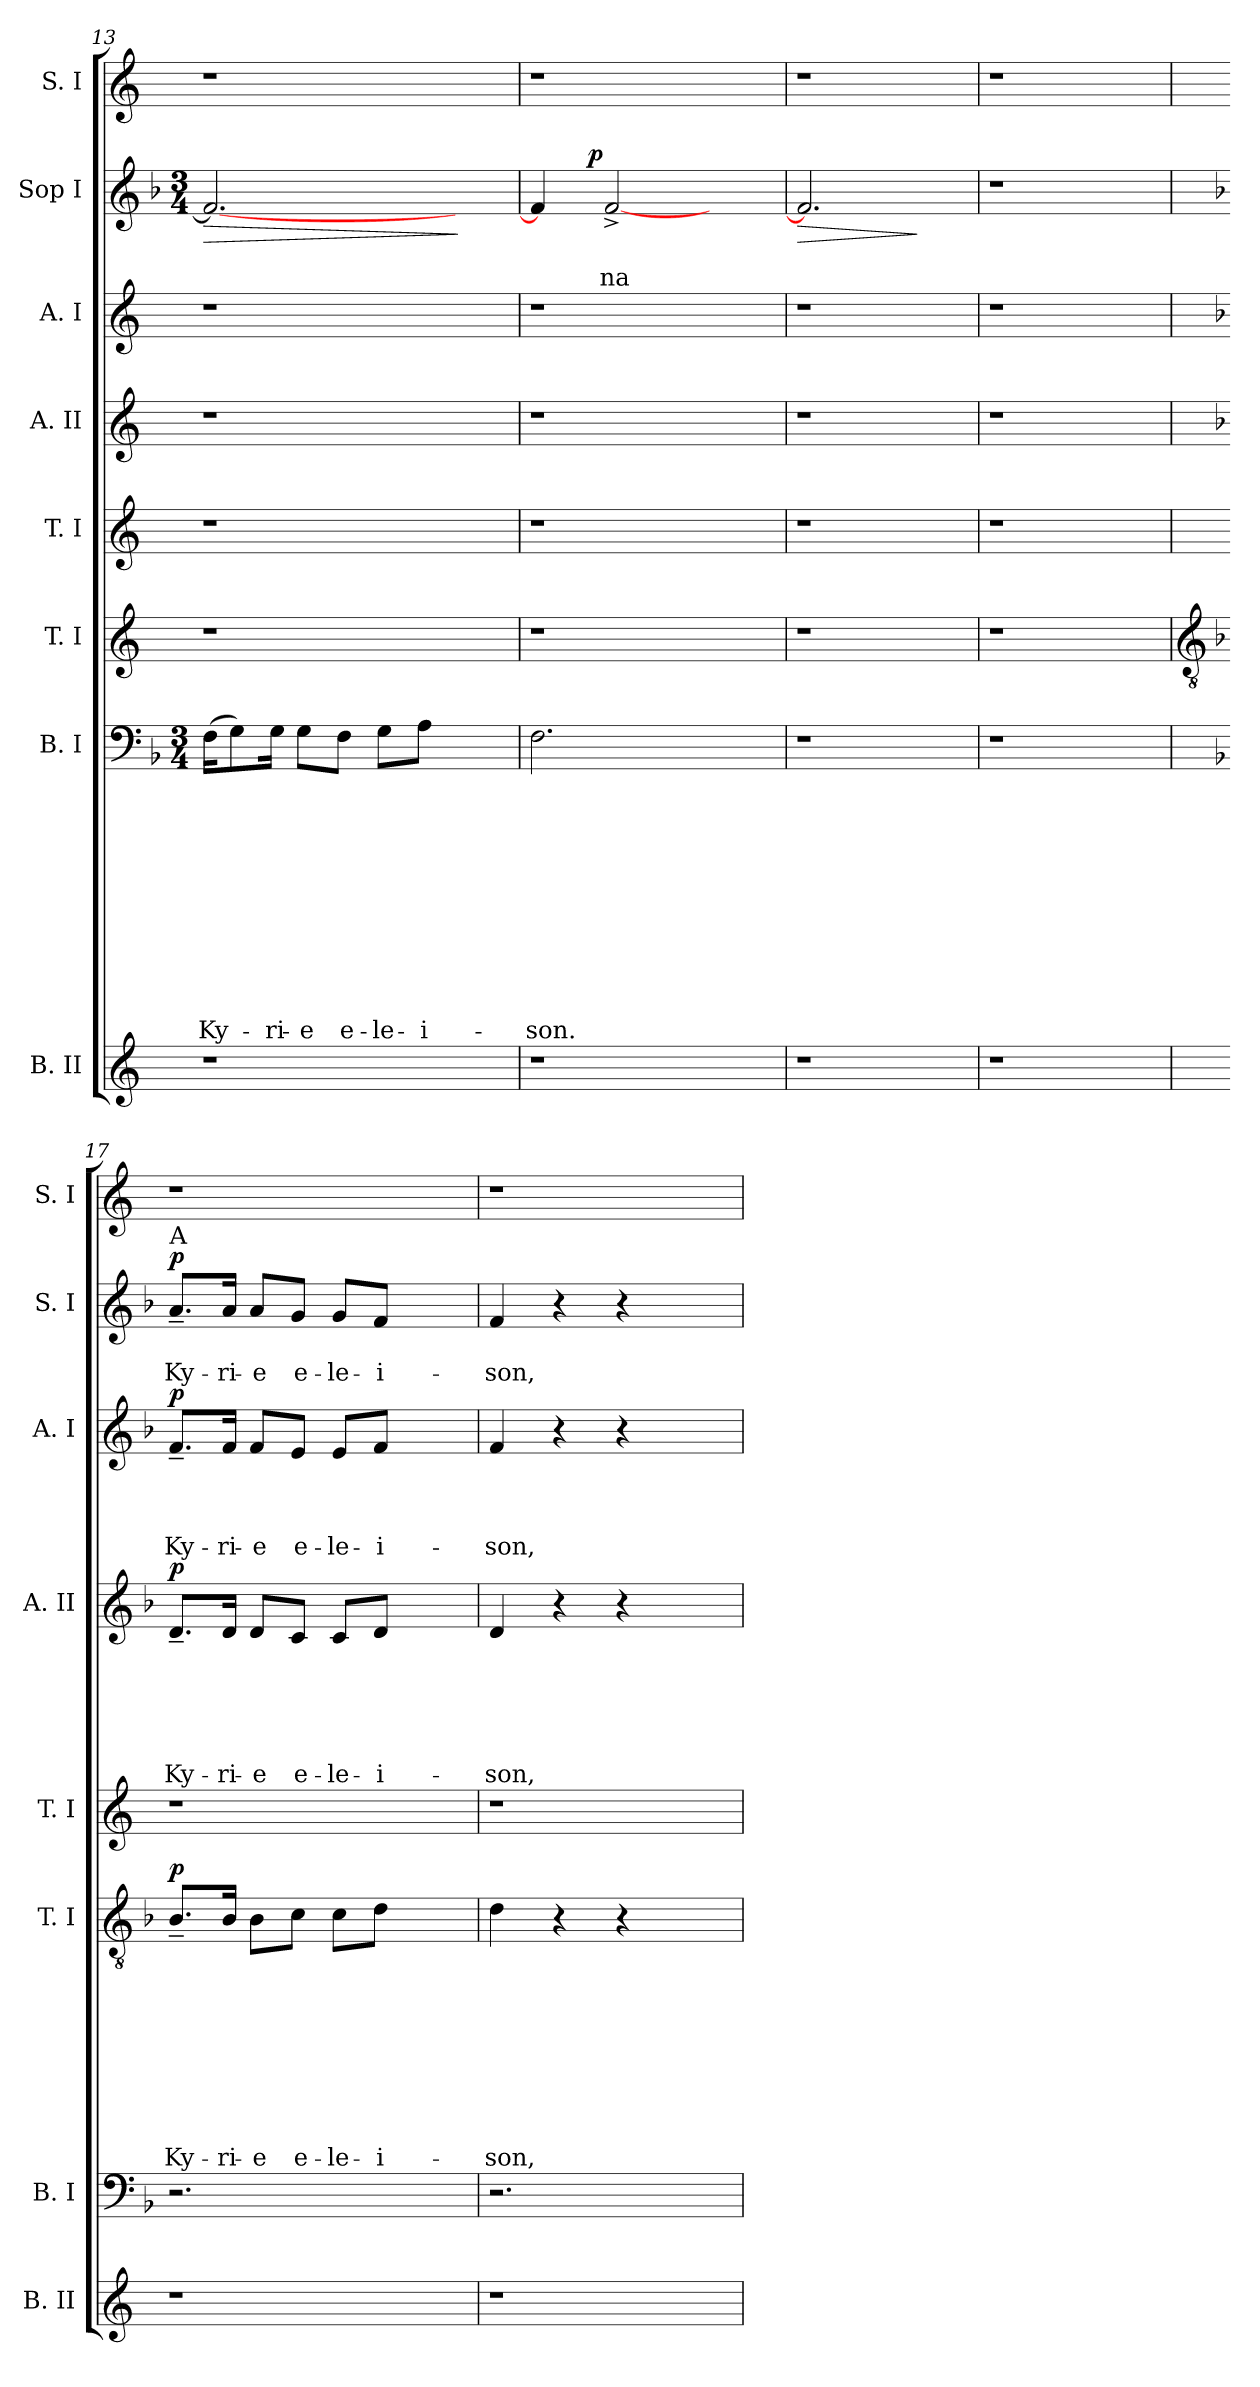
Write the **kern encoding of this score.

**kern	**kern	**text	**text	**text	**text	**text	**text	**text	**text	**text	**text	**text	**kern	**text	**text	**text	**text	**text	**text	**text	**text	**text	**dynam	**kern	**kern	**text	**text	**text	**text	**text	**text	**dynam	**kern	**text	**text	**text	**text	**dynam	**kern	**text	**text	**dynam	**kern
*part8	*part7	*part7	*part7	*part7	*part7	*part7	*part7	*part7	*part7	*part7	*part7	*part7	*part6	*part6	*part6	*part6	*part6	*part6	*part6	*part6	*part6	*part6	*part6	*part5	*part4	*part4	*part4	*part4	*part4	*part4	*part4	*part4	*part3	*part3	*part3	*part3	*part3	*part3	*part2	*part2	*part2	*part2	*part1
*staff8	*staff7	*staff7	*staff7	*staff7	*staff7	*staff7	*staff7	*staff7	*staff7	*staff7	*staff7	*staff7	*staff6	*staff6	*staff6	*staff6	*staff6	*staff6	*staff6	*staff6	*staff6	*staff6	*staff6	*staff5	*staff4	*staff4	*staff4	*staff4	*staff4	*staff4	*staff4	*staff4	*staff3	*staff3	*staff3	*staff3	*staff3	*staff3	*staff2	*staff2	*staff2	*staff2	*staff1
*I"B. II	*I"B. I	*	*	*	*	*	*	*	*	*	*	*	*I"T. I	*	*	*	*	*	*	*	*	*	*	*I"T. I	*I"A. II	*	*	*	*	*	*	*	*I"A. I	*	*	*	*	*	*I"Sop I	*	*	*	*I"S. I
*I'B. II	*I'B. I	*	*	*	*	*	*	*	*	*	*	*	*I'T. I	*	*	*	*	*	*	*	*	*	*	*I'T. I	*I'A. II	*	*	*	*	*	*	*	*I'A. I	*	*	*	*	*	*I'S. I	*	*	*	*I'S. I
*clefG2	*clefF4	*	*	*	*	*	*	*	*	*	*	*	*clefG2	*	*	*	*	*	*	*	*	*	*	*clefG2	*clefG2	*	*	*	*	*	*	*	*clefG2	*	*	*	*	*	*clefG2	*	*	*	*clefG2
*k[]	*k[b-]	*	*	*	*	*	*	*	*	*	*	*	*k[]	*	*	*	*	*	*	*	*	*	*	*k[]	*k[]	*	*	*	*	*	*	*	*k[]	*	*	*	*	*	*k[b-]	*	*	*	*k[]
*C:	*F:	*	*	*	*	*	*	*	*	*	*	*	*C:	*	*	*	*	*	*	*	*	*	*	*C:	*C:	*	*	*	*	*	*	*	*C:	*	*	*	*	*	*F:	*	*	*	*C:
*	*M3/4	*	*	*	*	*	*	*	*	*	*	*	*	*	*	*	*	*	*	*	*	*	*	*	*	*	*	*	*	*	*	*	*	*	*	*	*	*	*M3/4	*	*	*	*
=13	=13	=13	=13	=13	=13	=13	=13	=13	=13	=13	=13	=13	=13	=13	=13	=13	=13	=13	=13	=13	=13	=13	=13	=13	=13	=13	=13	=13	=13	=13	=13	=13	=13	=13	=13	=13	=13	=13	=13	=13	=13	=13	=13
!	!	!	!	!	!	!	!	!	!	!	!	!LO:LY:b	!	!	!	!	!	!	!	!	!	!	!	!	!	!	!	!	!	!	!	!	!	!	!	!	!	!	!	!	!	!LO:HP:b	!
1r	(>16F\KL	.	.	.	.	.	.	.	.	.	.	Ky-	1r	.	.	.	.	.	.	.	.	.	.	1r	1r	.	.	.	.	.	.	.	1r	.	.	.	.	.	2.f/_	.	.	>	1r
.	8G\)	.	.	.	.	.	.	.	.	.	.	.	.	.	.	.	.	.	.	.	.	.	.	.	.	.	.	.	.	.	.	.	.	.	.	.	.	.	.	.	.	.	.
!	!	!	!	!	!	!	!	!	!	!	!	!LO:LY:b	!	!	!	!	!	!	!	!	!	!	!	!	!	!	!	!	!	!	!	!	!	!	!	!	!	!	!	!	!	!	!
.	16G\Jk	.	.	.	.	.	.	.	.	.	.	-ri-	.	.	.	.	.	.	.	.	.	.	.	.	.	.	.	.	.	.	.	.	.	.	.	.	.	.	.	.	.	.	.
!	!	!	!	!	!	!	!	!	!	!	!	!LO:LY:b:rj	!	!	!	!	!	!	!	!	!	!	!	!	!	!	!	!	!	!	!	!	!	!	!	!	!	!	!	!	!	!	!
.	8G\L	.	.	.	.	.	.	.	.	.	.	-e	.	.	.	.	.	.	.	.	.	.	.	.	.	.	.	.	.	.	.	.	.	.	.	.	.	.	.	.	.	.	.
!	!	!	!	!	!	!	!	!	!	!	!	!LO:LY:b	!	!	!	!	!	!	!	!	!	!	!	!	!	!	!	!	!	!	!	!	!	!	!	!	!	!	!	!	!	!	!
.	8F\J	.	.	.	.	.	.	.	.	.	.	e-	.	.	.	.	.	.	.	.	.	.	.	.	.	.	.	.	.	.	.	.	.	.	.	.	.	.	.	.	.	.	.
!	!	!	!	!	!	!	!	!	!	!	!	!LO:LY:b	!	!	!	!	!	!	!	!	!	!	!	!	!	!	!	!	!	!	!	!	!	!	!	!	!	!	!	!	!	!	!
.	8G\L	.	.	.	.	.	.	.	.	.	.	-le-	.	.	.	.	.	.	.	.	.	.	.	.	.	.	.	.	.	.	.	.	.	.	.	.	.	.	.	.	.	.	.
!	!	!	!	!	!	!	!	!	!	!	!	!LO:LY:b	!	!	!	!	!	!	!	!	!	!	!	!	!	!	!	!	!	!	!	!	!	!	!	!	!	!	!	!	!	!	!
.	8A\J	.	.	.	.	.	.	.	.	.	.	-i-	.	.	.	.	.	.	.	.	.	.	.	.	.	.	.	.	.	.	.	.	.	.	.	.	.	.	.	.	.	.	.
.	4ryy	.	.	.	.	.	.	.	.	.	.	.	.	.	.	.	.	.	.	.	.	.	.	.	.	.	.	.	.	.	.	.	.	.	.	.	.	.	4ryy	.	.	]	.
=14	=14	=14	=14	=14	=14	=14	=14	=14	=14	=14	=14	=14	=14	=14	=14	=14	=14	=14	=14	=14	=14	=14	=14	=14	=14	=14	=14	=14	=14	=14	=14	=14	=14	=14	=14	=14	=14	=14	=14	=14	=14	=14	=14
!	!	!	!	!	!	!	!	!	!	!	!	!LO:LY:b	!	!	!	!	!	!	!	!	!	!	!	!	!	!	!	!	!	!	!	!	!	!	!	!	!	!	!	!	!	!	!
*	*	*	*	*	*	*	*	*	*	*	*	*	*	*	*	*	*	*	*	*	*	*	*	*	*	*	*	*	*	*	*	*	*	*	*	*	*	*	*^	*	*	*	*
1r	2.F\	.	.	.	.	.	.	.	.	.	.	-son.	1r	.	.	.	.	.	.	.	.	.	.	1r	1r	.	.	.	.	.	.	.	1r	.	.	.	.	.	4f/]	8..ryy	.	.	.	1r
!	!	!	!	!	!	!	!	!	!	!	!	!	!	!	!	!	!	!	!	!	!	!	!	!	!	!	!	!	!	!	!	!	!	!	!	!	!	!	!	!	!	!	!LO:DY:a	!
.	.	.	.	.	.	.	.	.	.	.	.	.	.	.	.	.	.	.	.	.	.	.	.	.	.	.	.	.	.	.	.	.	.	.	.	.	.	.	.	2ryy	.	.	p	.
!	!	!	!	!	!	!	!	!	!	!	!	!	!	!	!	!	!	!	!	!	!	!	!	!	!	!	!	!	!	!	!	!	!	!	!	!	!	!	!	!	!	!LO:LY:b	!	!
.	.	.	.	.	.	.	.	.	.	.	.	.	.	.	.	.	.	.	.	.	.	.	.	.	.	.	.	.	.	.	.	.	.	.	.	.	.	.	[<2f^</	.	.	na	.	.
.	.	.	.	.	.	.	.	.	.	.	.	.	.	.	.	.	.	.	.	.	.	.	.	.	.	.	.	.	.	.	.	.	.	.	.	.	.	.	.	4ryy	.	.	.	.
.	4ryy	.	.	.	.	.	.	.	.	.	.	.	.	.	.	.	.	.	.	.	.	.	.	.	.	.	.	.	.	.	.	.	.	.	.	.	.	.	4ryy	.	.	.	.	.
.	.	.	.	.	.	.	.	.	.	.	.	.	.	.	.	.	.	.	.	.	.	.	.	.	.	.	.	.	.	.	.	.	.	.	.	.	.	.	.	32ryy	.	.	.	.
=15	=15	=15	=15	=15	=15	=15	=15	=15	=15	=15	=15	=15	=15	=15	=15	=15	=15	=15	=15	=15	=15	=15	=15	=15	=15	=15	=15	=15	=15	=15	=15	=15	=15	=15	=15	=15	=15	=15	=15	=15	=15	=15	=15	=15
!	!LO:N:vis=1	!	!	!	!	!	!	!	!	!	!	!	!	!	!	!	!	!	!	!	!	!	!	!	!	!	!	!	!	!	!	!	!	!	!	!	!	!	!	!	!	!	!LO:HP:b	!
*	*	*	*	*	*	*	*	*	*	*	*	*	*	*	*	*	*	*	*	*	*	*	*	*	*	*	*	*	*	*	*	*	*	*	*	*	*	*	*v	*v	*	*	*	*
1r	2.r	.	.	.	.	.	.	.	.	.	.	.	1r	.	.	.	.	.	.	.	.	.	.	1r	1r	.	.	.	.	.	.	.	1r	.	.	.	.	.	2.f/]	.	.	>	1r
.	4ryy	.	.	.	.	.	.	.	.	.	.	.	.	.	.	.	.	.	.	.	.	.	.	.	.	.	.	.	.	.	.	.	.	.	.	.	.	.	4ryy	.	.	]	.
=16	=16	=16	=16	=16	=16	=16	=16	=16	=16	=16	=16	=16	=16	=16	=16	=16	=16	=16	=16	=16	=16	=16	=16	=16	=16	=16	=16	=16	=16	=16	=16	=16	=16	=16	=16	=16	=16	=16	=16	=16	=16	=16	=16
!	!LO:N:vis=1	!	!	!	!	!	!	!	!	!	!	!	!	!	!	!	!	!	!	!	!	!	!	!	!	!	!	!	!	!	!	!	!	!	!	!	!	!	!LO:N:vis=1	!	!	!	!
1r	2.r	.	.	.	.	.	.	.	.	.	.	.	1r	.	.	.	.	.	.	.	.	.	.	1r	1r	.	.	.	.	.	.	.	1r	.	.	.	.	.	2.r	.	.	.	1r
.	4ryy	.	.	.	.	.	.	.	.	.	.	.	.	.	.	.	.	.	.	.	.	.	.	.	.	.	.	.	.	.	.	.	.	.	.	.	.	.	4ryy	.	.	.	.
!!LO:LB:g=z
=17	=17	=17	=17	=17	=17	=17	=17	=17	=17	=17	=17	=17	=17	=17	=17	=17	=17	=17	=17	=17	=17	=17	=17	=17	=17	=17	=17	=17	=17	=17	=17	=17	=17	=17	=17	=17	=17	=17	=17	=17	=17	=17	=17
*	*	*	*	*	*	*	*	*	*	*	*	*	*clefGv2	*	*	*	*	*	*	*	*	*	*	*	*	*	*	*	*	*	*	*	*	*	*	*	*	*	*	*	*	*	*
*	*	*	*	*	*	*	*	*	*	*	*	*	*k[b-]	*	*	*	*	*	*	*	*	*	*	*	*k[b-]	*	*	*	*	*	*	*	*k[b-]	*	*	*	*	*	*	*	*	*	*
*	*	*	*	*	*	*	*	*	*	*	*	*	*F:	*	*	*	*	*	*	*	*	*	*	*	*F:	*	*	*	*	*	*	*	*F:	*	*	*	*	*	*	*	*	*	*
!	!	!	!	!	!	!	!	!	!	!	!	!	!	!	!	!	!	!	!	!	!	!	!	!	!	!	!	!	!	!	!	!	!	!	!	!	!	!	!LO:TX:a:t=A	!	!	!	!
!	!	!	!	!	!	!	!	!	!	!	!	!	!	!	!	!	!	!	!	!	!	!LO:LY:b	!LO:DY:a	!	!	!	!	!	!	!	!LO:LY:b	!LO:DY:a	!	!	!	!	!LO:LY:b	!LO:DY:a	!	!	!LO:LY:b	!LO:DY:a	!
1r	2.r	.	.	.	.	.	.	.	.	.	.	.	8.B-~>/L	.	.	.	.	.	.	.	.	Ky-	p	1r	8.d~</L	.	.	.	.	.	Ky-	p	8.f~</L	.	.	.	Ky-	p	8.a~</L	.	Ky-	p	1r
!	!	!	!	!	!	!	!	!	!	!	!	!	!	!	!	!	!	!	!	!	!	!LO:LY:b	!	!	!	!	!	!	!	!	!LO:LY:b	!	!	!	!	!	!LO:LY:b	!	!	!	!LO:LY:b	!	!
.	.	.	.	.	.	.	.	.	.	.	.	.	16B-/Jk	.	.	.	.	.	.	.	.	-ri-	.	.	16d/Jk	.	.	.	.	.	-ri-	.	16f/Jk	.	.	.	-ri-	.	16a/Jk	.	-ri-	.	.
!	!	!	!	!	!	!	!	!	!	!	!	!	!	!	!	!	!	!	!	!	!	!LO:LY:b	!	!	!	!	!	!	!	!	!LO:LY:b	!	!	!	!	!	!LO:LY:b	!	!	!	!LO:LY:b	!	!
.	.	.	.	.	.	.	.	.	.	.	.	.	8B-\L	.	.	.	.	.	.	.	.	-e	.	.	8d/L	.	.	.	.	.	-e	.	8f/L	.	.	.	-e	.	8a/L	.	-e	.	.
!	!	!	!	!	!	!	!	!	!	!	!	!	!	!	!	!	!	!	!	!	!	!LO:LY:b	!	!	!	!	!	!	!	!	!LO:LY:b	!	!	!	!	!	!LO:LY:b	!	!	!	!LO:LY:b	!	!
.	.	.	.	.	.	.	.	.	.	.	.	.	8c\J	.	.	.	.	.	.	.	.	e-	.	.	8c/J	.	.	.	.	.	e-	.	8e/J	.	.	.	e-	.	8g/J	.	e-	.	.
!	!	!	!	!	!	!	!	!	!	!	!	!	!	!	!	!	!	!	!	!	!	!LO:LY:b	!	!	!	!	!	!	!	!	!LO:LY:b	!	!	!	!	!	!LO:LY:b	!	!	!	!LO:LY:b	!	!
.	.	.	.	.	.	.	.	.	.	.	.	.	8c\L	.	.	.	.	.	.	.	.	-le-	.	.	8c/L	.	.	.	.	.	-le-	.	8e/L	.	.	.	-le-	.	8g/L	.	-le-	.	.
!	!	!	!	!	!	!	!	!	!	!	!	!	!	!	!	!	!	!	!	!	!	!LO:LY:b	!	!	!	!	!	!	!	!	!LO:LY:b	!	!	!	!	!	!LO:LY:b	!	!	!	!LO:LY:b	!	!
.	.	.	.	.	.	.	.	.	.	.	.	.	8d\J	.	.	.	.	.	.	.	.	-i-	.	.	8d/J	.	.	.	.	.	-i-	.	8f/J	.	.	.	-i-	.	8f/J	.	-i-	.	.
.	4ryy	.	.	.	.	.	.	.	.	.	.	.	4ryy	.	.	.	.	.	.	.	.	.	.	.	4ryy	.	.	.	.	.	.	.	4ryy	.	.	.	.	.	4ryy	.	.	.	.
=18	=18	=18	=18	=18	=18	=18	=18	=18	=18	=18	=18	=18	=18	=18	=18	=18	=18	=18	=18	=18	=18	=18	=18	=18	=18	=18	=18	=18	=18	=18	=18	=18	=18	=18	=18	=18	=18	=18	=18	=18	=18	=18	=18
!	!	!	!	!	!	!	!	!	!	!	!	!	!	!	!	!	!	!	!	!	!	!LO:LY:b	!	!	!	!	!	!	!	!	!LO:LY:b	!	!	!	!	!	!LO:LY:b	!	!	!	!LO:LY:b	!	!
1r	2.r	.	.	.	.	.	.	.	.	.	.	.	4d\	.	.	.	.	.	.	.	.	-son,	.	1r	4d/	.	.	.	.	.	-son,	.	4f/	.	.	.	-son,	.	4f/	.	-son,	.	1r
.	.	.	.	.	.	.	.	.	.	.	.	.	4r	.	.	.	.	.	.	.	.	.	.	.	4r	.	.	.	.	.	.	.	4r	.	.	.	.	.	4r	.	.	.	.
.	.	.	.	.	.	.	.	.	.	.	.	.	4r	.	.	.	.	.	.	.	.	.	.	.	4r	.	.	.	.	.	.	.	4r	.	.	.	.	.	4r	.	.	.	.
.	4ryy	.	.	.	.	.	.	.	.	.	.	.	4ryy	.	.	.	.	.	.	.	.	.	.	.	4ryy	.	.	.	.	.	.	.	4ryy	.	.	.	.	.	4ryy	.	.	.	.
=	=	=	=	=	=	=	=	=	=	=	=	=	=	=	=	=	=	=	=	=	=	=	=	=	=	=	=	=	=	=	=	=	=	=	=	=	=	=	=	=	=	=	=
*-	*-	*-	*-	*-	*-	*-	*-	*-	*-	*-	*-	*-	*-	*-	*-	*-	*-	*-	*-	*-	*-	*-	*-	*-	*-	*-	*-	*-	*-	*-	*-	*-	*-	*-	*-	*-	*-	*-	*-	*-	*-	*-	*-
